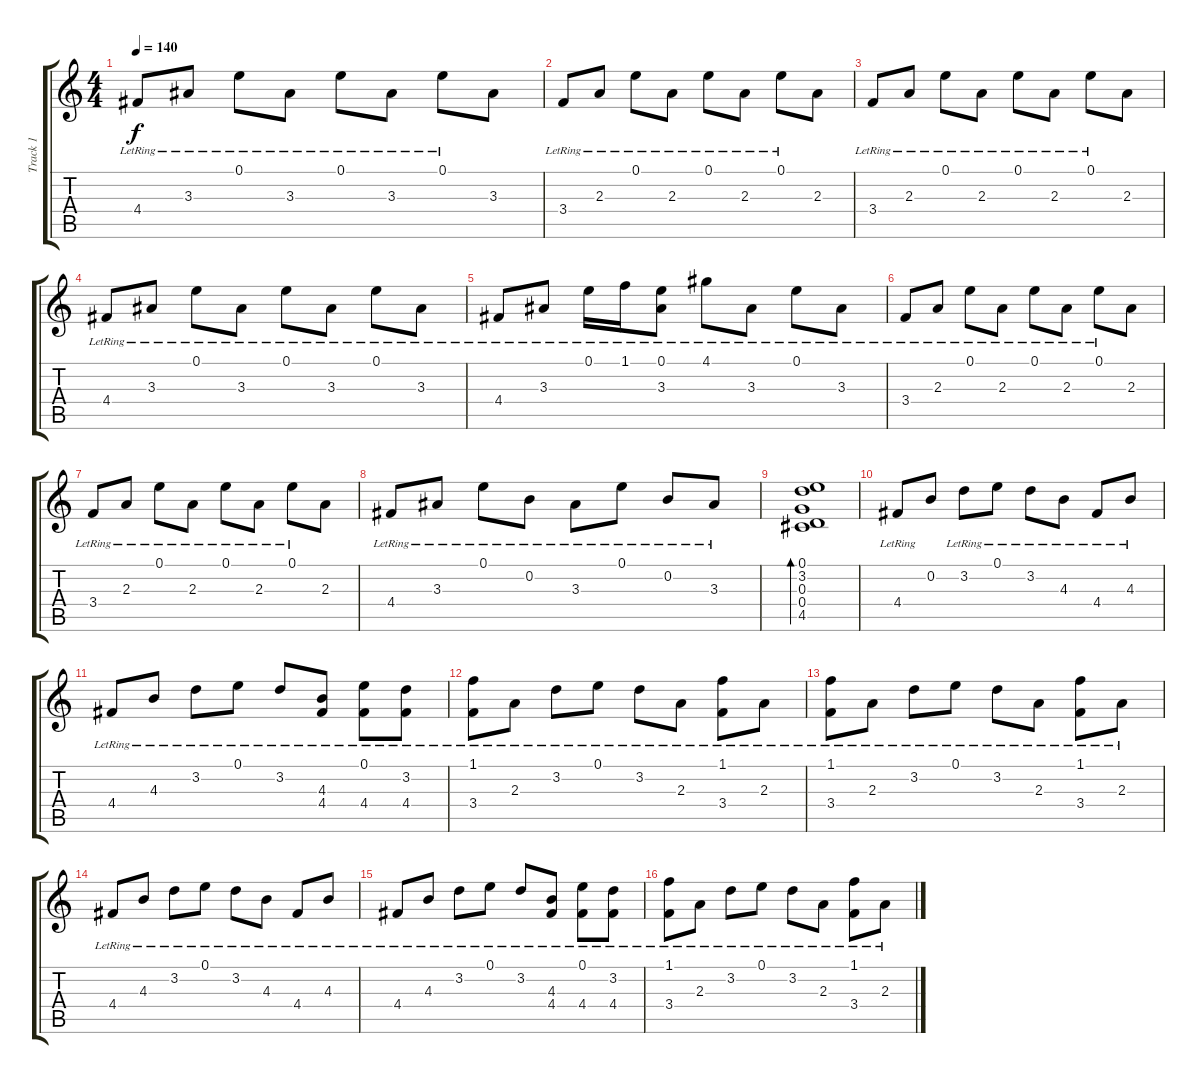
\track ("Track 1" "Track 1") {instrument acousticguitarsteel}
\staff {score tabs}
\tuning (E4 B3 G3 D3 A2 E2) {hide}
\ts (4 4)
\tempo 140
\clef g2
\ks c
4.4{lr}.8{dy f} 3.3{lr}.8 0.1{lr}.8 3.3{lr}.8 0.1{lr}.8 3.3{lr}.8 0.1{lr}.8 3.3.8 |
3.4{lr}.8 2.3{lr}.8 0.1{lr}.8 2.3{lr}.8 0.1{lr}.8 2.3{lr}.8 0.1{lr}.8 2.3.8 |
3.4{lr}.8 2.3{lr}.8 0.1{lr}.8 2.3{lr}.8 0.1{lr}.8 2.3{lr}.8 0.1{lr}.8 2.3.8 |
4.4{lr}.8 3.3{lr}.8 0.1{lr}.8 3.3{lr}.8 0.1{lr}.8 3.3{lr}.8 0.1{lr}.8 3.3{lr}.8 |
4.4{lr}.8 3.3{lr}.8 0.1{lr}.16 1.1{lr}.16 (0.1{lr} 3.3{lr}).8 4.1{lr}.8 3.3{lr}.8 0.1{lr}.8 3.3{lr}.8 |
3.4{lr}.8 2.3{lr}.8 0.1{lr}.8 2.3{lr}.8 0.1{lr}.8 2.3{lr}.8 0.1{lr}.8 2.3.8 |
3.4{lr}.8 2.3{lr}.8 0.1{lr}.8 2.3{lr}.8 0.1{lr}.8 2.3{lr}.8 0.1{lr}.8 2.3.8 |
4.4{lr}.8 3.3{lr}.8 0.1{lr}.8 0.2{lr}.8 3.3{lr}.8 0.1{lr}.8 0.2{lr}.8 3.3{lr}.8 |
(0.1 3.2 0.3 0.4 4.5).1{bd 120} |
4.4{lr}.8 0.2.8 3.2{lr}.8 0.1{lr}.8 3.2{lr}.8 4.3{lr}.8 4.4{lr}.8 4.3{lr}.8 |
4.4{lr}.8 4.3{lr}.8 3.2{lr}.8 0.1{lr}.8 3.2{lr}.8 (4.3{lr} 4.4{lr}).8 (0.1{lr} 4.4{lr}).8 (3.2{lr} 4.4{lr}).8 |
(1.1{lr} 3.4{lr}).8 2.3{lr}.8 3.2{lr}.8 0.1{lr}.8 3.2{lr}.8 2.3{lr}.8 (1.1{lr} 3.4{lr}).8 2.3{lr}.8 |
(1.1{lr} 3.4{lr}).8 2.3{lr}.8 3.2{lr}.8 0.1{lr}.8 3.2{lr}.8 2.3{lr}.8 (1.1{lr} 3.4{lr}).8 2.3{lr}.8 |
4.4{lr}.8 4.3{lr}.8 3.2{lr}.8 0.1{lr}.8 3.2{lr}.8 4.3{lr}.8 4.4{lr}.8 4.3{lr}.8 |
4.4{lr}.8 4.3{lr}.8 3.2{lr}.8 0.1{lr}.8 3.2{lr}.8 (4.3{lr} 4.4{lr}).8 (0.1{lr} 4.4{lr}).8 (3.2{lr} 4.4{lr}).8 |
(1.1{lr} 3.4{lr}).8 2.3{lr}.8 3.2{lr}.8 0.1{lr}.8 3.2{lr}.8 2.3{lr}.8 (1.1{lr} 3.4{lr}).8 2.3{lr}.8
